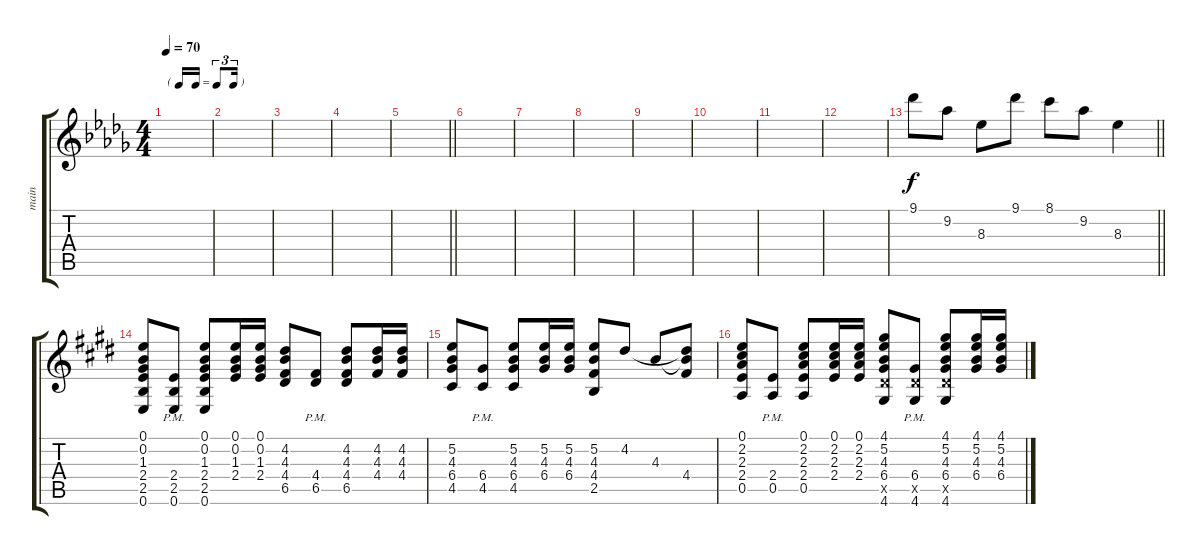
\track ("main" "main") {instrument overdrivenguitar}
\staff {score tabs}
\tuning (E4 B3 G3 D3 A2 E2) {hide}
\ts (4 4)
\tf triplet16th
\tempo 70
\clef g2
\ks db
|
|
|
|
\barLineRight lightlight
|
\section ("" "")
|
|
|
|
|
|
|
\barLineRight lightlight
9.1.8 9.2.8 8.3.8 9.1.8 8.1.8 9.2.8 8.3.4 |
\section ("" "")
\ks e
(0.1 0.2 1.3 2.4 2.5 0.6).8 (2.4{pm} 2.5{pm} 0.6{pm}).8 (0.1 0.2 1.3 2.4 2.5 0.6).8 (0.1 0.2 1.3 2.4).16 (0.1 0.2 1.3 2.4).16 (4.2 4.3 4.4 6.5).8 (4.4{pm} 6.5{pm}).8 (4.2 4.3 4.4 6.5).8 (4.2 4.3 4.4).16 (4.2 4.3 4.4).16 |
(5.2 4.3 6.4 4.5).8 (6.4{pm} 4.5{pm}).8 (5.2 4.3 6.4 4.5).8 (5.2 4.3 6.4).16 (5.2 4.3 6.4).16 (5.2 4.3 4.4 2.5).8 4.2.8 4.3.8 (4.2{t} 4.3{t} 4.4).8 |
(0.1 2.2 2.3 2.4 0.5).8 (2.4{pm} 0.5{pm}).8 (0.1 2.2 2.3 2.4 0.5).8 (0.1 2.2 2.3 2.4).16 (0.1 2.2 2.3 2.4).16 (4.1 5.2 4.3 6.4 6.5{x} 4.6).8 (6.4{pm} 6.5{pm x} 4.6{pm}).8 (4.1 5.2 4.3 6.4 6.5{x} 4.6).8 (4.1 5.2 4.3 6.4).16 (4.1 5.2 4.3 6.4).16
